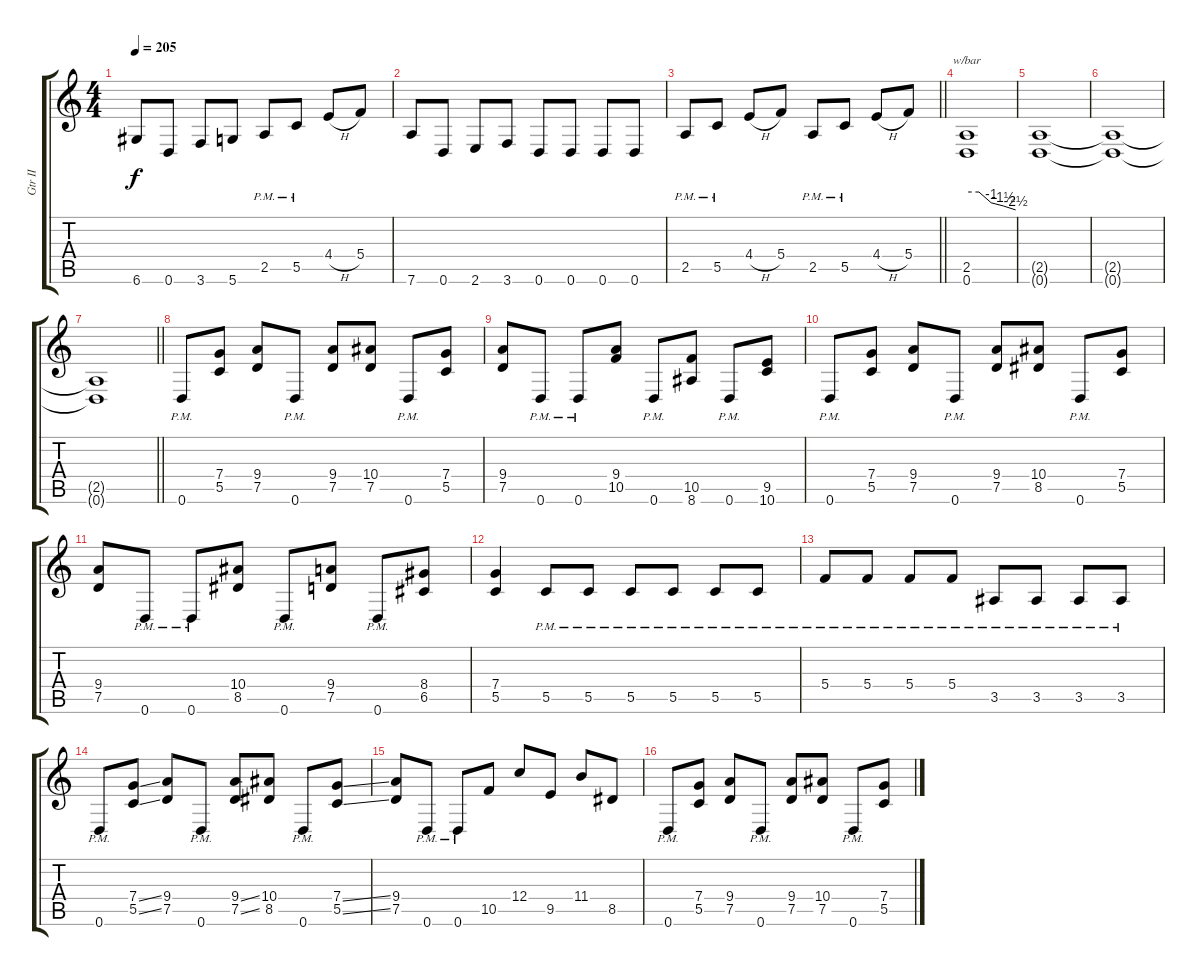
\track ("Gtr II" "Gtr II") {instrument overdrivenguitar}
\staff {score tabs}
\tuning (D4 A3 F3 C3 G2 D2) {hide}
\ts (4 4)
\tempo 205
\clef g2
\ks c
6.6.8{dy f} 0.6.8 3.6.8 5.6.8 2.5{pm}.8 5.5{pm}.8 4.4{h}.8 5.4.8 |
7.6.8 0.6.8 2.6.8 3.6.8 0.6.8 0.6.8 0.6.8 0.6.8 |
\barLineRight lightlight
2.5{pm}.8 5.5{pm}.8 4.4{h}.8 5.4.8 2.5{pm}.8 5.5{pm}.8 4.4{h}.8 5.4.8 |
(2.5 0.6).1{tbe (custom default 0 0 15 0 30 -4 45 -6 60 -10)} |
(2.5{t} 0.6{t}).1 |
(2.5{t} 0.6{t}).1 |
\barLineRight lightlight
(2.5{t} 0.6{t}).1 |
0.6{pm}.8 (7.4 5.5).8 (9.4 7.5).8 0.6{pm}.8 (9.4 7.5).8 (10.4 7.5).8 0.6{pm}.8 (7.4 5.5).8 |
(9.4 7.5).8 0.6{pm}.8 0.6{pm}.8 (9.4 10.5).8 0.6{pm}.8 (10.5 8.6).8 0.6{pm}.8 (9.5 10.6).8 |
0.6{pm}.8 (7.4 5.5).8 (9.4 7.5).8 0.6{pm}.8 (9.4 7.5).8 (10.4 8.5).8 0.6{pm}.8 (7.4 5.5).8 |
(9.4 7.5).8 0.6{pm}.8 0.6{pm}.8 (10.4 8.5).8 0.6{pm}.8 (9.4 7.5).8 0.6{pm}.8 (8.4 6.5).8 |
(7.4 5.5).4 5.5{pm}.8 5.5{pm}.8 5.5{pm}.8 5.5{pm}.8 5.5{pm}.8 5.5{pm}.8 |
5.4{pm}.8 5.4{pm}.8 5.4{pm}.8 5.4{pm}.8 3.5{pm}.8 3.5{pm}.8 3.5{pm}.8 3.5{pm}.8 |
0.6{pm}.8 (7.4{ss} 5.5{ss}).8 (9.4 7.5).8 0.6{pm}.8 (9.4{ss} 7.5{ss}).8 (10.4 8.5).8 0.6{pm}.8 (7.4{ss} 5.5{ss}).8 |
(9.4 7.5).8 0.6{pm}.8 0.6{pm}.8 10.5.8 12.4.8 9.5.8 11.4.8 8.5.8 |
0.6{pm}.8 (7.4 5.5).8 (9.4 7.5).8 0.6{pm}.8 (9.4 7.5).8 (10.4 7.5).8 0.6{pm}.8 (7.4{ss} 5.5{ss}).8
